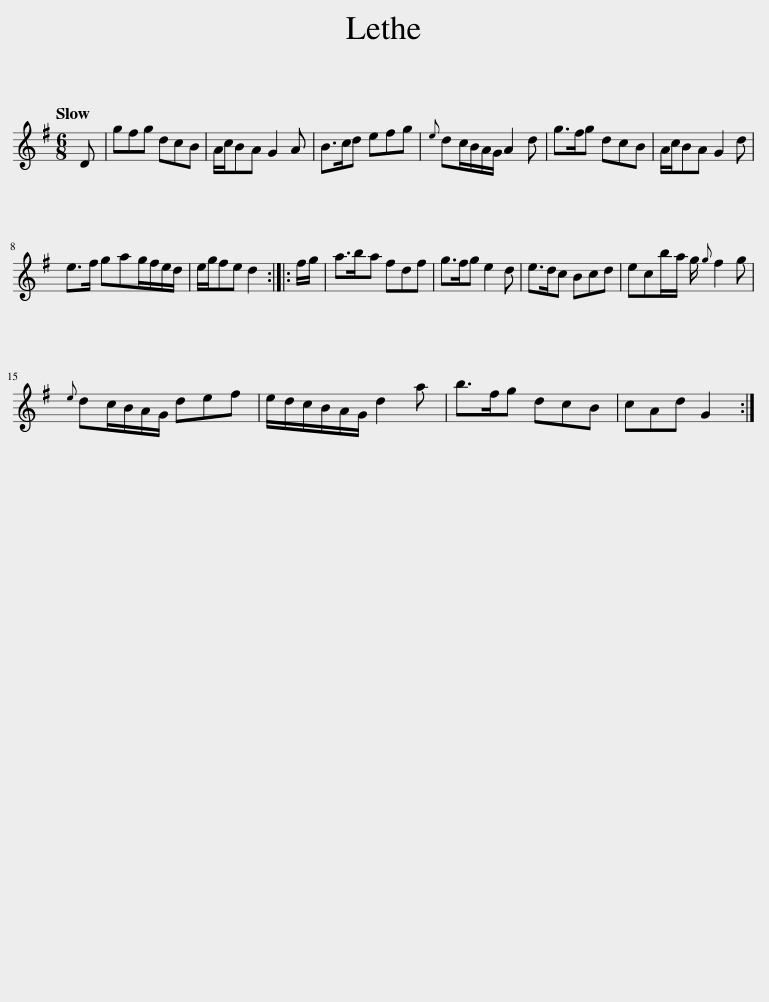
X:1
L:1/8
Q:1/4=120
M:6/8
I:linebreak $
K:G
V:1 treble
V:1
 D | gfg dcB | A/c/BA G2 A | B>cd efg |{e} dc/B/A/G/ A2 d | %5
 g>fg dcB | A/c/BA G2 d |$ e>f gag/f/e/d/ | e/g/fe d2 :: f/g/ | %10
 a>ba fdf | g>fg e2 d | e>dc Bcd | ecb/a/ g/{g} f2 g |${e} dc/B/A/G/ def | %15
 e/d/c/B/A/G/ d2 a | b>fg dcB | cAd G2 :| %18
